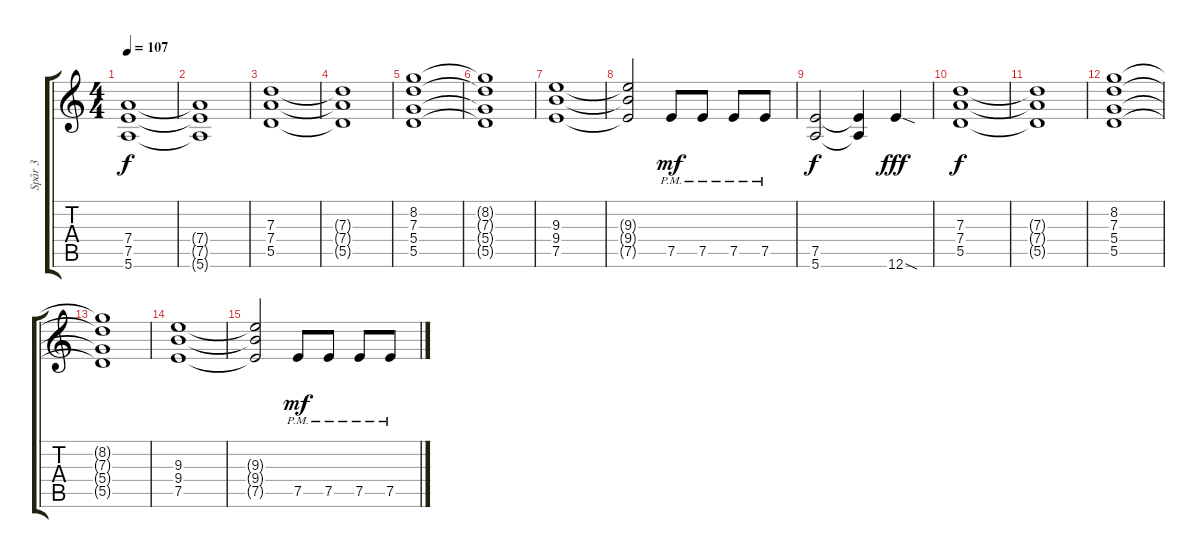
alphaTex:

\track ("Spår 3" "Spår 3") {instrument distortionguitar}
\staff {score tabs}
\tuning (E4 B3 G3 D3 A2 E2) {hide}
\ts (4 4)
\tempo 107
\clef g2
\ks c
(7.4 7.5 5.6).1{dy f} |
(7.4{t} 7.5{t} 5.6{t}).1 |
(7.3 7.4 5.5).1 |
(7.3{t} 7.4{t} 5.5{t}).1 |
(8.2 7.3 5.4 5.5).1 |
(8.2{t} 7.3{t} 5.4{t} 5.5{t}).1 |
(9.3 9.4 7.5).1 |
(9.3{t} 9.4{t} 7.5{t}).2 7.5{pm}.8{dy mf} 7.5{pm}.8 7.5{pm}.8 7.5{pm}.8 |
(7.5 5.6).2{dy f} (7.5{t} 5.6{t}).4 12.6{sod}.4{dy fff} |
(7.3 7.4 5.5).1{dy f} |
(7.3{t} 7.4{t} 5.5{t}).1 |
(8.2 7.3 5.4 5.5).1 |
(8.2{t} 7.3{t} 5.4{t} 5.5{t}).1 |
(9.3 9.4 7.5).1 |
(9.3{t} 9.4{t} 7.5{t}).2 7.5{pm}.8{dy mf} 7.5{pm}.8 7.5{pm}.8 7.5{pm}.8
